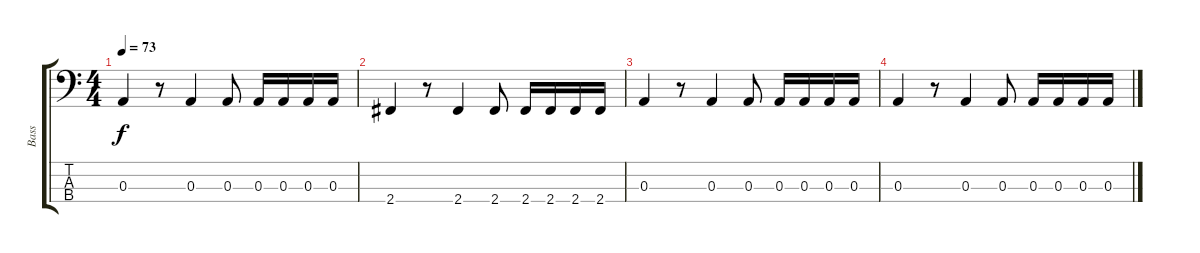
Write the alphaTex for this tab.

\track ("Bass" "Bass") {instrument electricbassfinger}
\staff {score tabs}
\tuning (G2 D2 A1 E1) {hide}
\ts (4 4)
\tempo 73
\clef f4
\ks c
0.3.4{dy f} r.8 0.3.4 0.3.8 0.3.16 0.3.16 0.3.16 0.3.16 |
2.4.4 r.8 2.4.4 2.4.8 2.4.16 2.4.16 2.4.16 2.4.16 |
0.3.4 r.8 0.3.4 0.3.8 0.3.16 0.3.16 0.3.16 0.3.16 |
0.3.4 r.8 0.3.4 0.3.8 0.3.16 0.3.16 0.3.16 0.3.16
